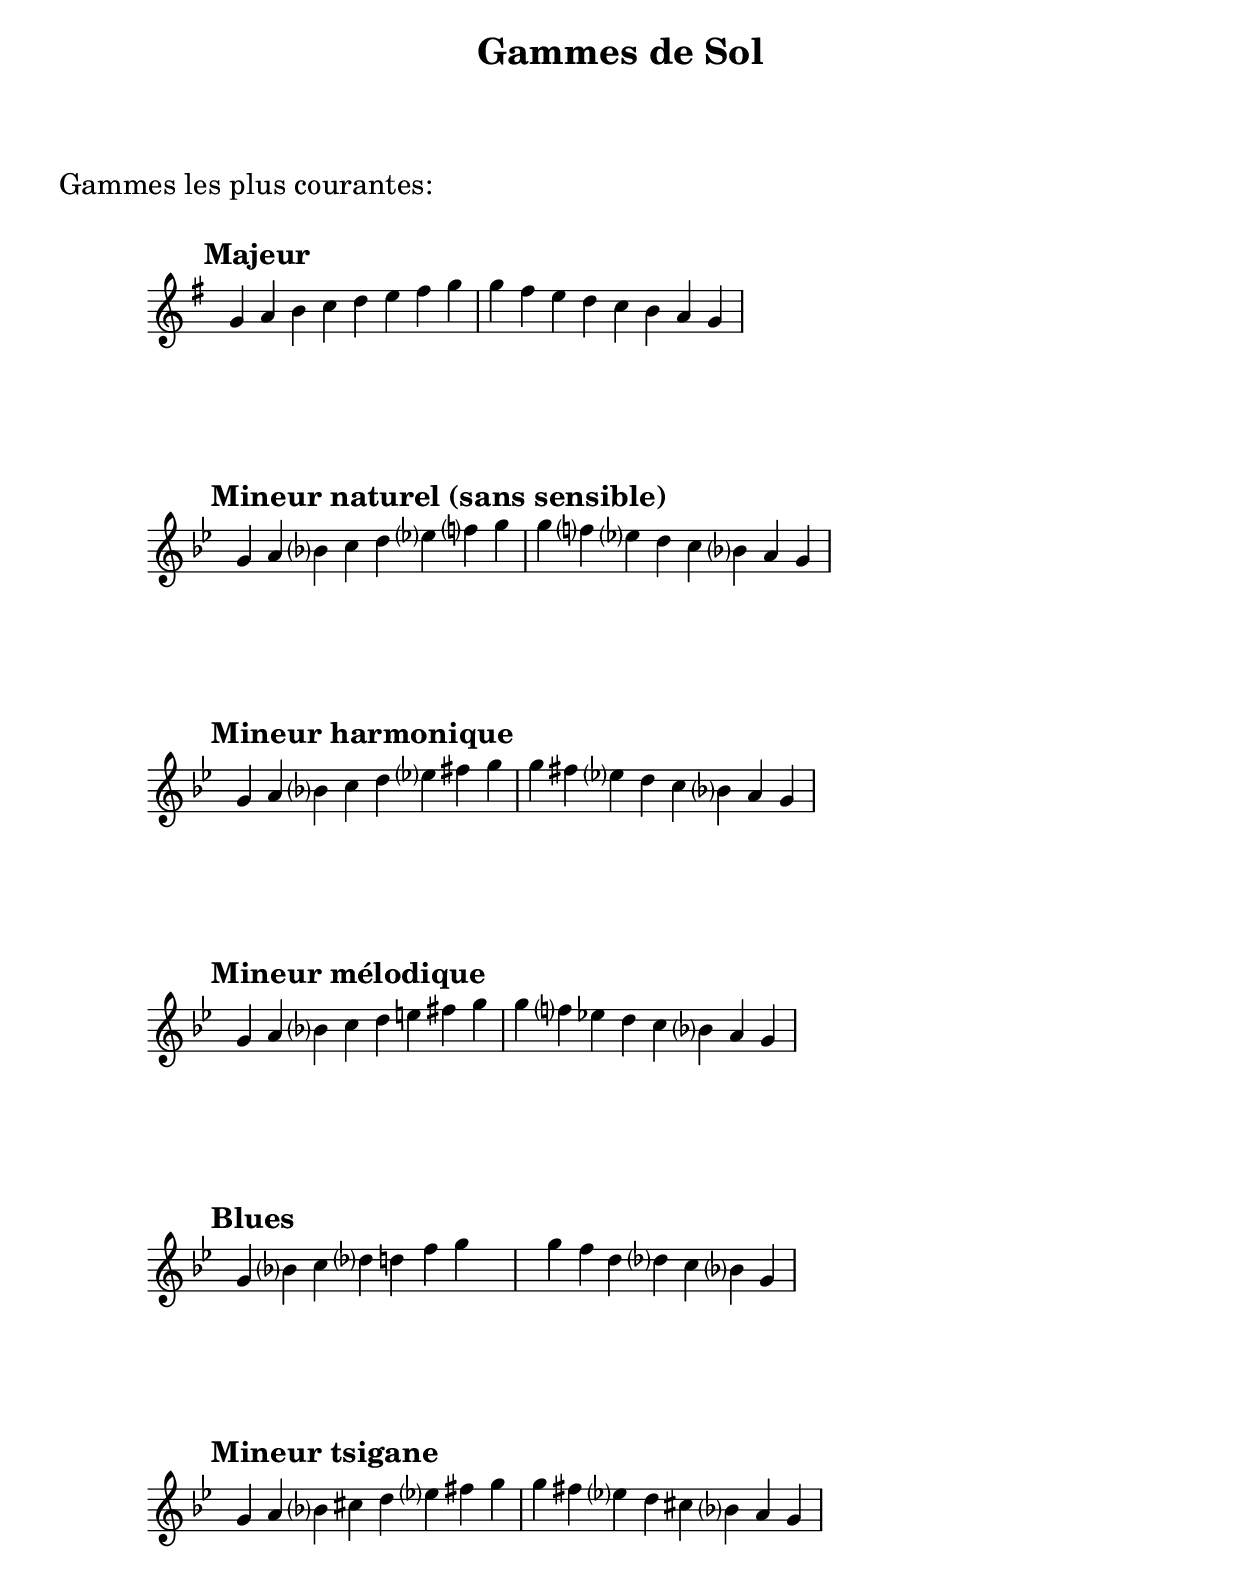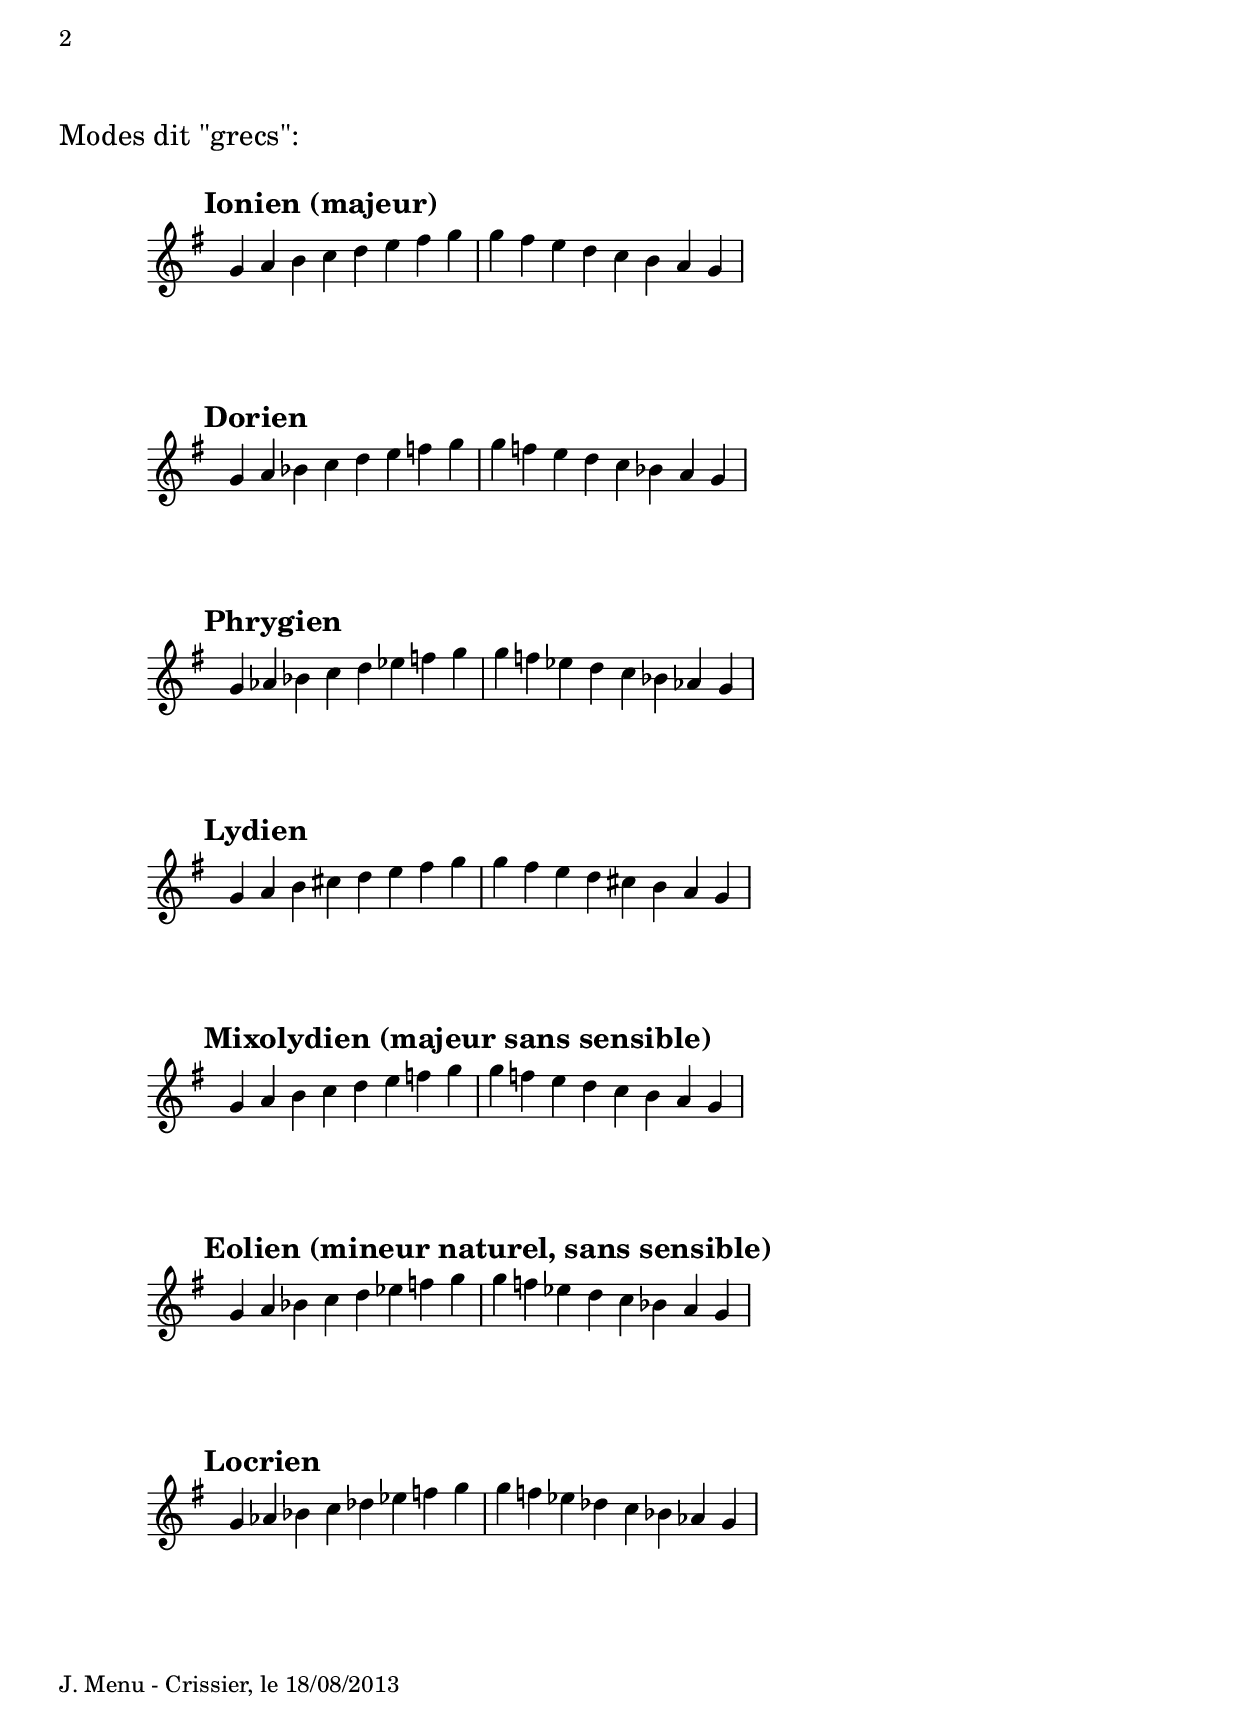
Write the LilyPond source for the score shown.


% -------------------------------------------------------------------------

\include "../CommonSettings.ly"


% -------------------------------------------------------------------------

\header{
  title = "Gammes de Sol"
  subtitle = " "
}


% -------------------------------------------------------------------------

\markup \vspace #2

\markup {\huge "Gammes les plus courantes:"}

\markup \vspace #1


% -------------------------------------------------------------------------
% Some usual scales
% -------------------------------------------------------------------------


gMajor = {
  \new Staff {
    \clef treble
    \key g \major
    \myStaffAndTimeSettings
    \myTempoMark #2.0 #"Majeur"
    \transpose c g 
    \relative c' {
      \CMajorScale
    }
  }
}


% -------------------------------------------------------------------------

gNaturalMinor = {
  \new Staff {
    \clef treble
    \key g \minor
    \myStaffAndTimeSettings
    \myTempoMark #2.0 #"Mineur naturel (sans sensible)"
    \transpose c g 
    \relative c' {
      \CNaturalMinorScale
    }
  }
}


% -------------------------------------------------------------------------

gHarmonicMinor = {
  \new Staff {
    \clef treble
    \key g \minor
    \myStaffAndTimeSettings
    \myTempoMark #2.0 #"Mineur harmonique"
    \transpose c g 
    \relative c' {
      \CHarmonicMinorScale
    }
  }
}


% -------------------------------------------------------------------------

gMelodicMinor = {
  \new Staff {
    \clef treble
    \key g \minor
    \myStaffAndTimeSettings
    \myTempoMark #2.0 #"Mineur mélodique"
    \transpose c g 
    \relative c' {
      \CMelodicMinorScale
    }
  }
}


% -------------------------------------------------------------------------

gDorianMinor = {
  \new Staff {
    \clef treble
    \key g \minor
    \myStaffAndTimeSettings
    \myTempoMark #2.0 #"Mineur dorien"
    \transpose c g 
    \relative c' {
      \CDorianMinorScale
    }
  }
}


% -------------------------------------------------------------------------

gPhrygianMinor = {
  \new Staff {
    \clef treble
    \key g \minor
    \myStaffAndTimeSettings
    \myTempoMark #2.0 #"Mineur phrygien"
    \transpose c g 
    \relative c' {
      \CPhrygianMinorScale
    }
  }
}


% -------------------------------------------------------------------------

gBlues = {
  \new Staff {
    \clef treble
    \key g \minor
    \myStaffAndTimeSettings
    \myTempoMark #2.0 #"Blues"
    \transpose c g 
    \relative c' {
      \CBluesScale
    }
  }
}


% -------------------------------------------------------------------------

gGypsyMinor = {
  \new Staff {
    \clef treble
    \key g \minor
    \myStaffAndTimeSettings
    \myTempoMark #2.0 #"Mineur tsigane"
    \transpose c g 
    \relative c' {
      \CGypsyScale
    }
  }
}


% -------------------------------------------------------------------------
% The so-called "greek" modes, built from the white keys of the piano
% -------------------------------------------------------------------------


gIonian = {
  \new Staff {
    \clef treble
    \key g \major
    \myStaffAndTimeSettings
    \myTempoMark #2.0 #"Ionien (majeur)"
    \transpose c g 
    \relative c' {
      \CIonianScale
    }
  }
}


gDorian = {
  \new Staff {
    \clef treble
    \key g \major
    \myStaffAndTimeSettings
    \myTempoMark #2.0 #"Dorien"
    \transpose d g 
    \relative c' {
      \DDorianScale
    }
  }
}


gPhrygian = {
  \new Staff {
    \clef treble
    \key g \major
    \myStaffAndTimeSettings
    \myTempoMark #2.0 #"Phrygien"
    \transpose e g 
    \relative c' {
      \EPhrygianScale
    }
  }
}


gLydian = {
  \new Staff {
    \clef treble
    \key g \major
    \myStaffAndTimeSettings
    \myTempoMark #2.0 #"Lydien"
    \transpose f g 
    \relative c' {
      \FLydianScale
    }
  }
}


gMixolydian = {
  \new Staff {
    \clef treble
    \key g \major
    \myStaffAndTimeSettings
    \myTempoMark #2.0 #"Mixolydien (majeur sans sensible)"
    \transpose g, g 
    \relative c' {
      \GMixolydianScale
    }
  }
}


gEolian = {
  \new Staff {
    \clef treble
    \key g \major
    \myStaffAndTimeSettings
    \myTempoMark #2.0 #"Eolien (mineur naturel, sans sensible)"
    \transpose a, g 
    \relative c' {
      \AEolianScale
    }
  }
}


gLocrian = {
  \new Staff {
    \clef treble
    \key g \major
    \myStaffAndTimeSettings
    \myTempoMark #2.0 #"Locrien"
    \transpose b, g 
    \relative c' {
      \BLocrianScale
    }
  }
}


% -------------------------------------------------------------------------

\score {
  \gMajor
}

\score {
  \gNaturalMinor
}

\score {
  \gHarmonicMinor
}

\score {
  \gMelodicMinor
}

\score {
  \gBlues
}

\score {
  \gGypsyMinor
}


% -------------------------------------------------------------------------

\markup \vspace #2

\pageBreak

\markup \vspace #2

\markup {\huge "Modes dit \"grecs\":"}

\markup \vspace #1


% -------------------------------------------------------------------------

\score {
  \gIonian
}

\score {
  \gDorian
}

\score {
  \gPhrygian
}

\score {
  \gLydian
}

\score {
  \gMixolydian
}

\score {
  \gEolian
}

\score {
  \gLocrian
}


% -------------------------------------------------------------------------


\markup \vspace #2
\markup {J. Menu - Crissier, le 18/08/2013}
